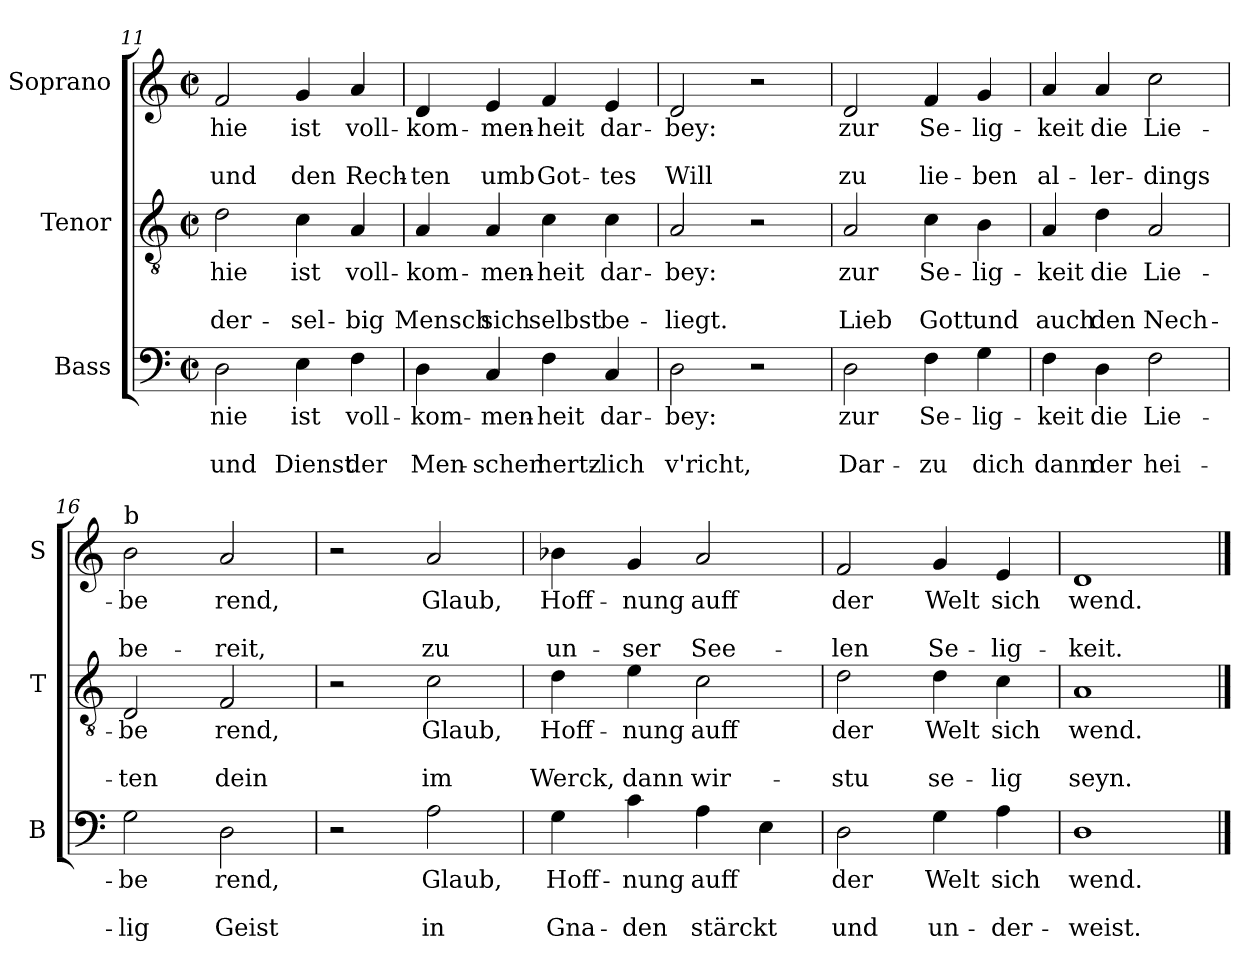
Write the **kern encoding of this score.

**kern	**text	**text	**text	**kern	**text	**text	**text	**kern	**text	**text	**text
*part3	*part3	*part3	*part3	*part2	*part2	*part2	*part2	*part1	*part1	*part1	*part1
*staff3	*staff3	*staff3	*staff3	*staff2	*staff2	*staff2	*staff2	*staff1	*staff1	*staff1	*staff1
*I"Bass	*	*	*	*I"Tenor	*	*	*	*I"Soprano	*	*	*
*I'B	*	*	*	*I'T	*	*	*	*I'S	*	*	*
!!LO:PB:g=z
*clefF4	*	*	*	*clefGv2	*	*	*	*clefG2	*	*	*
*k[]	*	*	*	*k[]	*	*	*	*k[]	*	*	*
*C:	*	*	*	*C:	*	*	*	*C:	*	*	*
*M2/2	*	*	*	*M2/2	*	*	*	*M2/2	*	*	*
*met(c|)	*	*	*	*met(c|)	*	*	*	*met(c|)	*	*	*
=11	=11	=11	=11	=11	=11	=11	=11	=11	=11	=11	=11
!	!LO:LY:b	!	!LO:LY:b	!	!LO:LY:b	!	!LO:LY:b	!	!LO:LY:b	!	!LO:LY:b
2D\	nie	.	und	2d\	hie	.	der-	2f/	hie	.	und
!	!LO:LY:b	!	!LO:LY:b	!	!LO:LY:b	!	!LO:LY:b	!	!LO:LY:b	!	!LO:LY:b
4E\	ist	.	Dienst	4c\	ist	.	-sel-	4g/	ist	.	den
!	!LO:LY:b	!	!LO:LY:b	!	!LO:LY:b	!	!LO:LY:b	!	!LO:LY:b	!	!LO:LY:b
4F\	voll-	.	der	4A/	voll-	.	-big	4a/	voll-	.	Rech-
=12	=12	=12	=12	=12	=12	=12	=12	=12	=12	=12	=12
!	!LO:LY:b	!	!LO:LY:b	!	!LO:LY:b	!	!LO:LY:b	!	!LO:LY:b	!	!LO:LY:b
4D\	-kom-	.	Men-	4A/	-kom-	.	Mensch	4d/	-kom-	.	-ten
!	!LO:LY:b	!	!LO:LY:b	!	!LO:LY:b	!	!LO:LY:b	!	!LO:LY:b	!	!LO:LY:b
4C/	-men-	.	-schen	4A/	-men-	.	sich	4e/	-men-	.	umb
!	!LO:LY:b	!	!LO:LY:b	!	!LO:LY:b	!	!LO:LY:b	!	!LO:LY:b	!	!LO:LY:b
4F\	-heit	.	hertz-	4c\	-heit	.	selbst	4f/	-heit	.	Got-
!	!LO:LY:b	!	!LO:LY:b	!	!LO:LY:b	!	!LO:LY:b	!	!LO:LY:b	!	!LO:LY:b
4C/	dar-	.	-lich	4c\	dar-	.	be-	4e/	dar-	.	-tes
=13	=13	=13	=13	=13	=13	=13	=13	=13	=13	=13	=13
!	!LO:LY:b	!	!LO:LY:b	!	!LO:LY:b	!	!LO:LY:b	!	!LO:LY:b	!	!LO:LY:b
2D\	-bey:	.	v'richt,	2A/	-bey:	.	-liegt.	2d/	-bey:	.	Will
2r	.	.	.	2r	.	.	.	2r	.	.	.
=14	=14	=14	=14	=14	=14	=14	=14	=14	=14	=14	=14
!	!LO:LY:b	!	!LO:LY:b	!	!LO:LY:b	!	!LO:LY:b	!	!LO:LY:b	!	!LO:LY:b
2D\	zur	.	Dar-	2A/	zur	.	Lieb	2d/	zur	.	zu
!	!LO:LY:b	!	!LO:LY:b	!	!LO:LY:b	!	!LO:LY:b	!	!LO:LY:b	!	!LO:LY:b
4F\	Se-	.	-zu	4c\	Se-	.	Gott	4f/	Se-	.	lie-
!	!LO:LY:b	!	!LO:LY:b	!	!LO:LY:b	!	!LO:LY:b	!	!LO:LY:b	!	!LO:LY:b
4G\	-lig-	.	dich	4B\	-lig-	.	und	4g/	-lig-	.	-ben
=15	=15	=15	=15	=15	=15	=15	=15	=15	=15	=15	=15
!	!LO:LY:b	!	!LO:LY:b	!	!LO:LY:b	!	!LO:LY:b	!	!LO:LY:b	!	!LO:LY:b
4F\	-keit	.	dann	4A/	-keit	.	auch	4a/	-keit	.	al-
!	!LO:LY:b	!	!LO:LY:b	!	!LO:LY:b	!	!LO:LY:b	!	!LO:LY:b	!	!LO:LY:b
4D\	die	.	der	4d\	die	.	den	4a/	die	.	-ler-
!	!LO:LY:b	!	!LO:LY:b	!	!LO:LY:b	!	!LO:LY:b	!	!LO:LY:b	!	!LO:LY:b
2F\	Lie-	.	hei-	2A/	Lie-	.	Nech-	2cc\	Lie-	.	-dings
!!LO:LB:g=z
=16	=16	=16	=16	=16	=16	=16	=16	=16	=16	=16	=16
!	!	!	!	!	!	!	!	!LO:TX:a:t=b	!	!	!
!	!LO:LY:b	!	!LO:LY:b	!	!LO:LY:b	!	!LO:LY:b	!	!LO:LY:b	!	!LO:LY:b
2G\	-be	.	-lig	2D/	-be	.	-ten	2b\	-be	.	be-
!	!LO:LY:b	!	!LO:LY:b	!	!LO:LY:b	!	!LO:LY:b	!	!LO:LY:b	!	!LO:LY:b
2D\	rend,	.	Geist	2F/	rend,	.	dein	2a/	rend,	.	-reit,
=17	=17	=17	=17	=17	=17	=17	=17	=17	=17	=17	=17
2r	.	.	.	2r	.	.	.	2r	.	.	.
!	!LO:LY:b	!	!LO:LY:b	!	!LO:LY:b	!	!LO:LY:b	!	!LO:LY:b	!	!LO:LY:b
2A\	Glaub,	.	in	2c\	Glaub,	.	im	2a/	Glaub,	.	zu
=18	=18	=18	=18	=18	=18	=18	=18	=18	=18	=18	=18
!	!LO:LY:b	!	!LO:LY:b	!	!LO:LY:b	!	!LO:LY:b	!	!LO:LY:b	!	!LO:LY:b
4G\	Hoff-	.	Gna-	4d\	Hoff-	.	Werck,	4b-X\	Hoff-	.	un-
!	!LO:LY:b	!	!LO:LY:b	!	!LO:LY:b	!	!LO:LY:b	!	!LO:LY:b	!	!LO:LY:b
4c\	-nung	.	-den	4e\	-nung	.	dann	4g/	-nung	.	-ser
!	!LO:LY:b	!	!LO:LY:b	!	!LO:LY:b	!	!LO:LY:b	!	!LO:LY:b	!	!LO:LY:b
4A\	auff	.	stärckt	2c\	auff	.	wir-	2a/	auff	.	See-
4E\	.	.	.	.	.	.	.	.	.	.	.
=19	=19	=19	=19	=19	=19	=19	=19	=19	=19	=19	=19
!	!LO:LY:b	!	!LO:LY:b	!	!LO:LY:b	!	!LO:LY:b	!	!LO:LY:b	!	!LO:LY:b
2D\	der	.	und	2d\	der	.	-stu	2f/	der	.	-len
!	!LO:LY:b	!	!LO:LY:b	!	!LO:LY:b	!	!LO:LY:b	!	!LO:LY:b	!	!LO:LY:b
4G\	Welt	.	un-	4d\	Welt	.	se-	4g/	Welt	.	Se-
!	!LO:LY:b	!	!LO:LY:b	!	!LO:LY:b	!	!LO:LY:b	!	!LO:LY:b	!	!LO:LY:b
4A\	sich	.	-der-	4c\	sich	.	-lig	4e/	sich	.	-lig-
=20	=20	=20	=20	=20	=20	=20	=20	=20	=20	=20	=20
!	!LO:LY:b	!	!LO:LY:b	!	!LO:LY:b	!	!LO:LY:b	!	!LO:LY:b	!	!LO:LY:b
1D	wend.	.	-weist.	1A	wend.	.	seyn.	1d	wend.	.	-keit.
==	==	==	==	==	==	==	==	==	==	==	==
*-	*-	*-	*-	*-	*-	*-	*-	*-	*-	*-	*-
